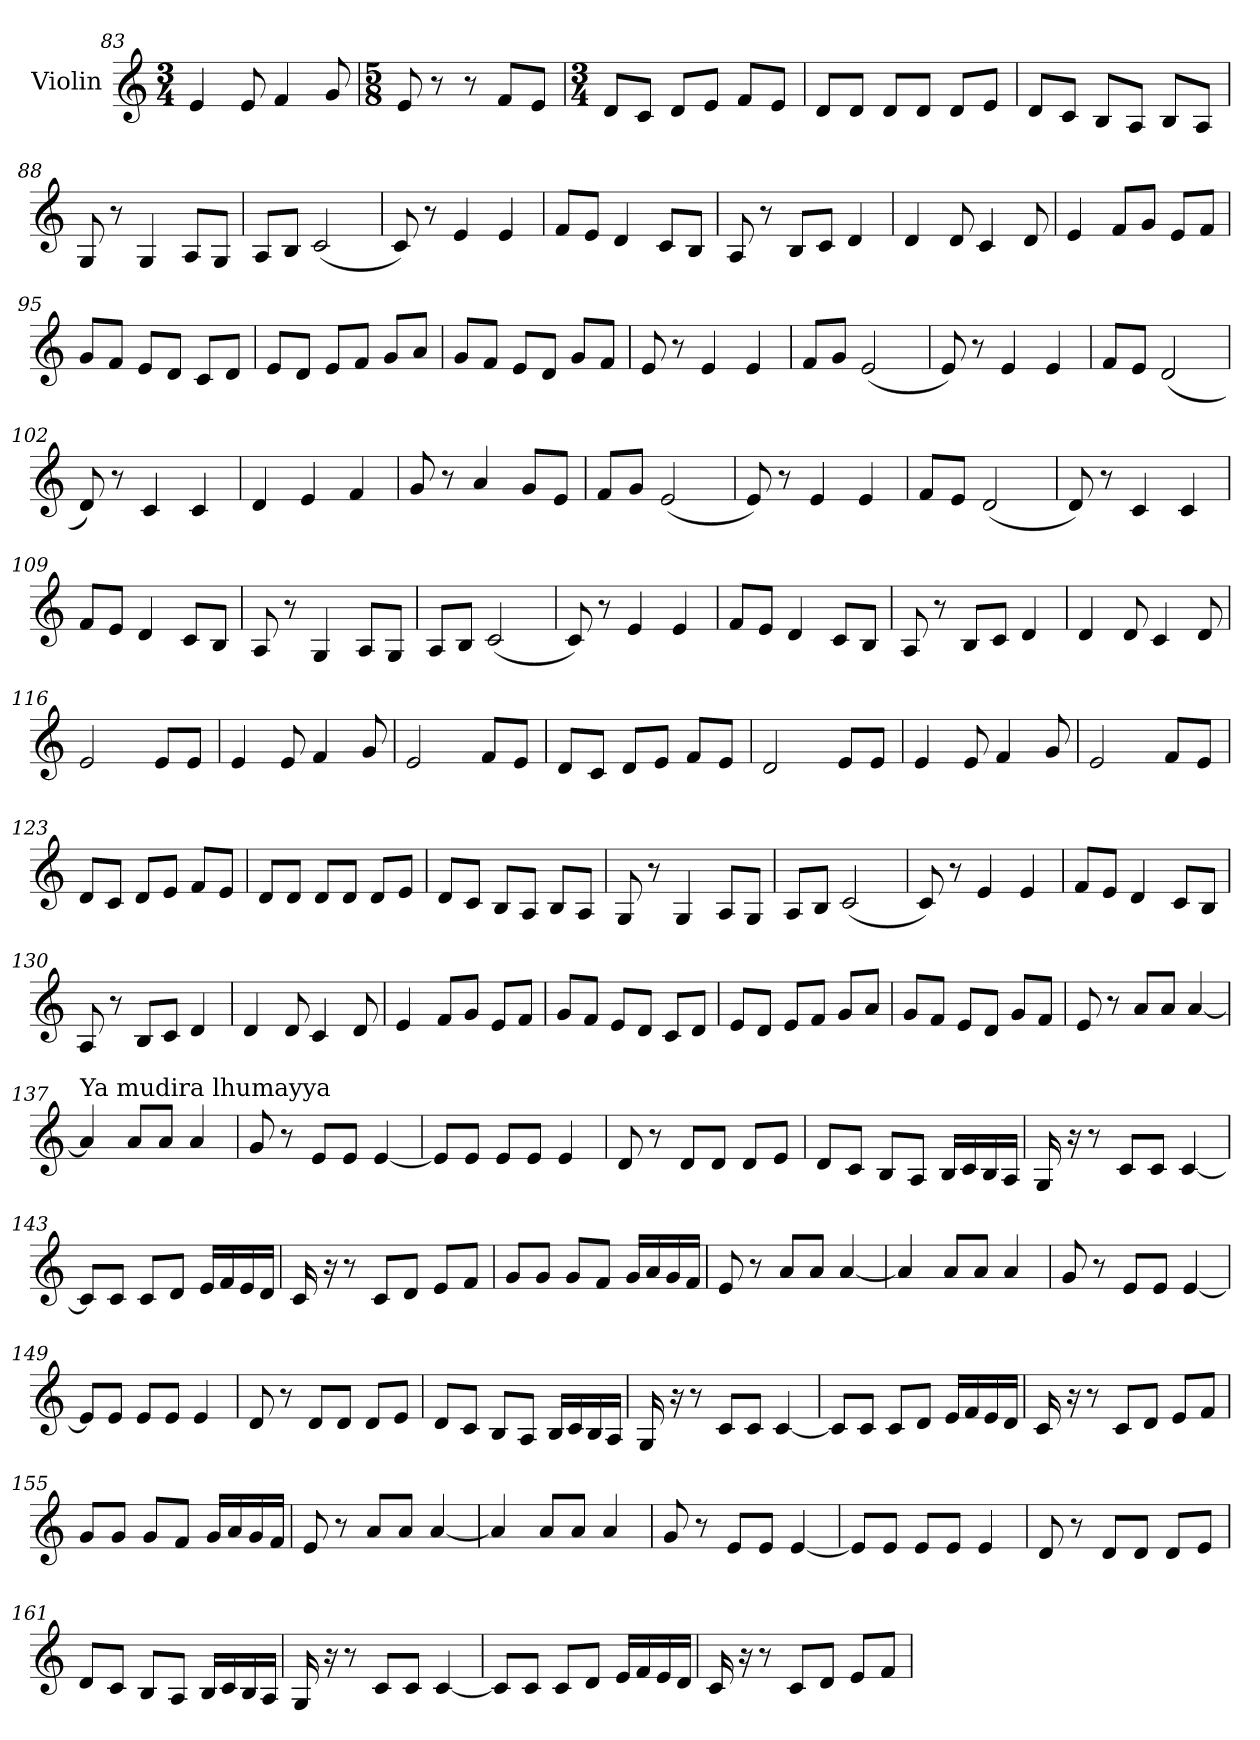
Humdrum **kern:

**kern
*part1
*staff1
*I"Violin
*clefG2
*k[]
*M3/4
=83
4e/
8e/
4f/
8g/
=84
*M5/8
8e/
8r
8r
8f/L
8e/J
!!LO:LB:g=z
=85
*M3/4
8d/L
8c/J
8d/L
8e/J
8f/L
8e/J
=86
8d/L
8d/J
8d/L
8d/J
8d/L
8e/J
=87
8d/L
8c/J
8B/L
8A/J
8B/L
8A/J
=88
8G/
8r
4G/
8A/L
8G/J
=89
8A/L
8B/J
(<2c/
=90
8c/)
8r
4e/
4e/
!!LO:PB:g=z
=91
8f/L
8e/J
4d/
8c/L
8B/J
=92
8A/
8r
8B/L
8c/J
4d/
=93
4d/
8d/
4c/
8d/
=94
4e/
8f/L
8g/J
8e/L
8f/J
=95
8g/L
8f/J
8e/L
8d/J
8c/L
8d/J
=96
8e/L
8d/J
8e/L
8f/J
8g/L
8a/J
!!LO:LB:g=z
=97
8g/L
8f/J
8e/L
8d/J
8g/L
8f/J
=98
8e/
8r
4e/
4e/
=99
8f/L
8g/J
(<2e/
=100
8e/)
8r
4e/
4e/
=101
8f/L
8e/J
(<2d/
=102
8d/)
8r
4c/
4c/
=103
4d/
4e/
4f/
!!LO:LB:g=z
=104
8g/
8r
4a/
8g/L
8e/J
=105
8f/L
8g/J
(<2e/
=106
8e/)
8r
4e/
4e/
=107
8f/L
8e/J
(<2d/
=108
8d/)
8r
4c/
4c/
=109
8f/L
8e/J
4d/
8c/L
8B/J
=110
8A/
8r
4G/
8A/L
8G/J
!!LO:LB:g=z
=111
8A/L
8B/J
(<2c/
=112
8c/)
8r
4e/
4e/
=113
8f/L
8e/J
4d/
8c/L
8B/J
=114
8A/
8r
8B/L
8c/J
4d/
=115
4d/
8d/
4c/
8d/
=116
2e/
8e/L
8e/J
=117
4e/
8e/
4f/
8g/
!!LO:LB:g=z
=118
2e/
8f/L
8e/J
=119
8d/L
8c/J
8d/L
8e/J
8f/L
8e/J
=120
2d/
8e/L
8e/J
=121
4e/
8e/
4f/
8g/
=122
2e/
8f/L
8e/J
=123
8d/L
8c/J
8d/L
8e/J
8f/L
8e/J
=124
8d/L
8d/J
8d/L
8d/J
8d/L
8e/J
!!LO:LB:g=z
=125
8d/L
8c/J
8B/L
8A/J
8B/L
8A/J
=126
8G/
8r
4G/
8A/L
8G/J
=127
8A/L
8B/J
(<2c/
=128
8c/)
8r
4e/
4e/
=129
8f/L
8e/J
4d/
8c/L
8B/J
=130
8A/
8r
8B/L
8c/J
4d/
!!LO:LB:g=z
=131
4d/
8d/
4c/
8d/
=132
4e/
8f/L
8g/J
8e/L
8f/J
=133
8g/L
8f/J
8e/L
8d/J
8c/L
8d/J
=134
8e/L
8d/J
8e/L
8f/J
8g/L
8a/J
=135
8g/L
8f/J
8e/L
8d/J
8g/L
8f/J
=136
8e/
8r
8a/L
8a/J
[4a/
!!LO:LB:g=z
=137
!LO:TX:a:t=Ya mudira lhumayya
4a/]
8a/L
8a/J
4a/
=138
8g/
8r
8e/L
8e/J
[4e/
=139
8e/L]
8e/J
8e/L
8e/J
4e/
=140
8d/
8r
8d/L
8d/J
8d/L
8e/J
=141
8d/L
8c/J
8B/L
8A/J
16B/LL
16c/
16B/
16A/JJ
=142
16G/
16r
8r
8c/L
8c/J
[4c/
!!LO:PB:g=z
=143
8c/L]
8c/J
8c/L
8d/J
16e/LL
16f/
16e/
16d/JJ
=144
16c/
16r
8r
8c/L
8d/J
8e/L
8f/J
=145
8g/L
8g/J
8g/L
8f/J
16g/LL
16a/
16g/
16f/JJ
=146
8e/
8r
8a/L
8a/J
[4a/
=147
4a/]
8a/L
8a/J
4a/
=148
8g/
8r
8e/L
8e/J
[4e/
!!LO:LB:g=z
=149
8e/L]
8e/J
8e/L
8e/J
4e/
=150
8d/
8r
8d/L
8d/J
8d/L
8e/J
=151
8d/L
8c/J
8B/L
8A/J
16B/LL
16c/
16B/
16A/JJ
=152
16G/
16r
8r
8c/L
8c/J
[4c/
=153
8c/L]
8c/J
8c/L
8d/J
16e/LL
16f/
16e/
16d/JJ
!!LO:LB:g=z
=154
16c/
16r
8r
8c/L
8d/J
8e/L
8f/J
=155
8g/L
8g/J
8g/L
8f/J
16g/LL
16a/
16g/
16f/JJ
=156
8e/
8r
8a/L
8a/J
[4a/
=157
4a/]
8a/L
8a/J
4a/
=158
8g/
8r
8e/L
8e/J
[4e/
=159
8e/L]
8e/J
8e/L
8e/J
4e/
!!LO:LB:g=z
=160
8d/
8r
8d/L
8d/J
8d/L
8e/J
=161
8d/L
8c/J
8B/L
8A/J
16B/LL
16c/
16B/
16A/JJ
=162
16G/
16r
8r
8c/L
8c/J
[4c/
=163
8c/L]
8c/J
8c/L
8d/J
16e/LL
16f/
16e/
16d/JJ
=164
16c/
16r
8r
8c/L
8d/J
8e/L
8f/J
=
*-
